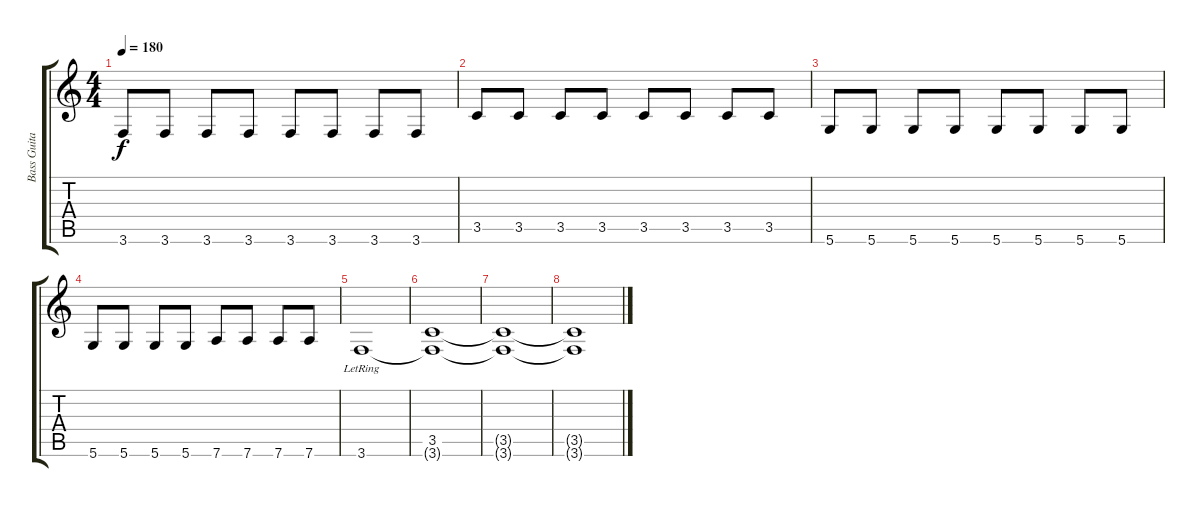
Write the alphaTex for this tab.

\track ("Bass Guitar(Matt)" "Bass Guita") {instrument electricbasspick}
\staff {score tabs}
\tuning (E4 B3 G3 D3 A2 D2) {hide}
\ts (4 4)
\tempo 180
\clef g2
\ks c
3.6.8{dy f} 3.6.8 3.6.8 3.6.8 3.6.8 3.6.8 3.6.8 3.6.8 |
3.5.8 3.5.8 3.5.8 3.5.8 3.5.8 3.5.8 3.5.8 3.5.8 |
5.6.8 5.6.8 5.6.8 5.6.8 5.6.8 5.6.8 5.6.8 5.6.8 |
5.6.8 5.6.8 5.6.8 5.6.8 7.6.8 7.6.8 7.6.8 7.6.8 |
3.6{lr}.1 |
(3.5 3.6{t}).1 |
(3.5{t} 3.6{t}).1 |
(3.5{t} 3.6{t}).1
